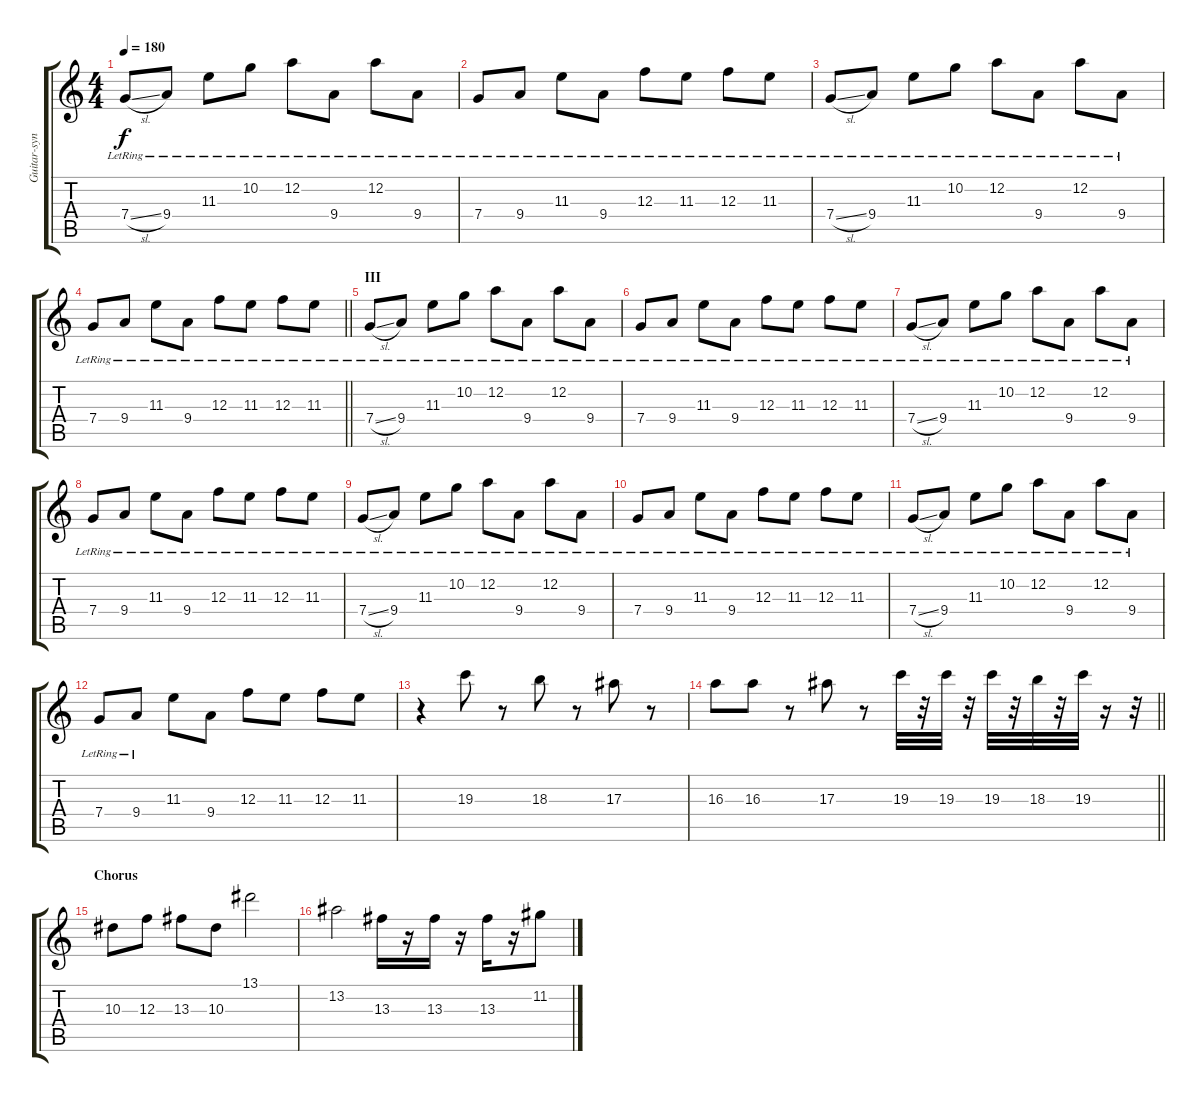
\track ("Guitar-synth riffs!" "Guitar-syn") {mute instrument distortionguitar}
\staff {score tabs}
\tuning (D4 A3 F3 C3 G2 C2) {hide}
\ts (4 4)
\tempo 180
\clef g2
\ks c
7.4{sl lr}.8{dy f} 9.4{lr}.8 11.3{lr}.8 10.2{lr}.8 12.2{lr}.8 9.4{lr}.8 12.2{lr}.8 9.4{lr}.8 |
7.4{lr}.8 9.4{lr}.8 11.3{lr}.8 9.4{lr}.8 12.3{lr}.8 11.3{lr}.8 12.3{lr}.8 11.3{lr}.8 |
7.4{sl lr}.8 9.4{lr}.8 11.3{lr}.8 10.2{lr}.8 12.2{lr}.8 9.4{lr}.8 12.2{lr}.8 9.4{lr}.8 |
\barLineRight lightlight
7.4{lr}.8 9.4{lr}.8 11.3{lr}.8 9.4{lr}.8 12.3{lr}.8 11.3{lr}.8 12.3{lr}.8 11.3{lr}.8 |
\section ("" "III")
7.4{sl lr}.8 9.4{lr}.8 11.3{lr}.8 10.2{lr}.8 12.2{lr}.8 9.4{lr}.8 12.2{lr}.8 9.4{lr}.8 |
7.4{lr}.8 9.4{lr}.8 11.3{lr}.8 9.4{lr}.8 12.3{lr}.8 11.3{lr}.8 12.3{lr}.8 11.3{lr}.8 |
7.4{sl lr}.8 9.4{lr}.8 11.3{lr}.8 10.2{lr}.8 12.2{lr}.8 9.4{lr}.8 12.2{lr}.8 9.4{lr}.8 |
7.4{lr}.8 9.4{lr}.8 11.3{lr}.8 9.4{lr}.8 12.3{lr}.8 11.3{lr}.8 12.3{lr}.8 11.3{lr}.8 |
7.4{sl lr}.8 9.4{lr}.8 11.3{lr}.8 10.2{lr}.8 12.2{lr}.8 9.4{lr}.8 12.2{lr}.8 9.4{lr}.8 |
7.4{lr}.8 9.4{lr}.8 11.3{lr}.8 9.4{lr}.8 12.3{lr}.8 11.3{lr}.8 12.3{lr}.8 11.3{lr}.8 |
7.4{sl lr}.8 9.4{lr}.8 11.3{lr}.8 10.2{lr}.8 12.2{lr}.8 9.4{lr}.8 12.2{lr}.8 9.4{lr}.8 |
7.4{lr}.8 9.4{lr}.8 11.3.8 9.4.8 12.3.8 11.3.8 12.3.8 11.3.8 |
r.4 19.3.8 r.8 18.3.8 r.8 17.3.8 r.8 |
\barLineRight lightlight
16.3.8 16.3.8 r.8 17.3.8 r.8 19.3.32 r.32 19.3.32 r.32 19.3.32 r.32 18.3.32 r.32 19.3.32 r.16 r.32 |
\section ("" "Chorus")
10.3.8{volume 10} 12.3.8 13.3.8 10.3.8 13.1.2 |
13.2.2 13.3.16 r.16 13.3.16 r.16 13.3.16 r.16 11.2.8
